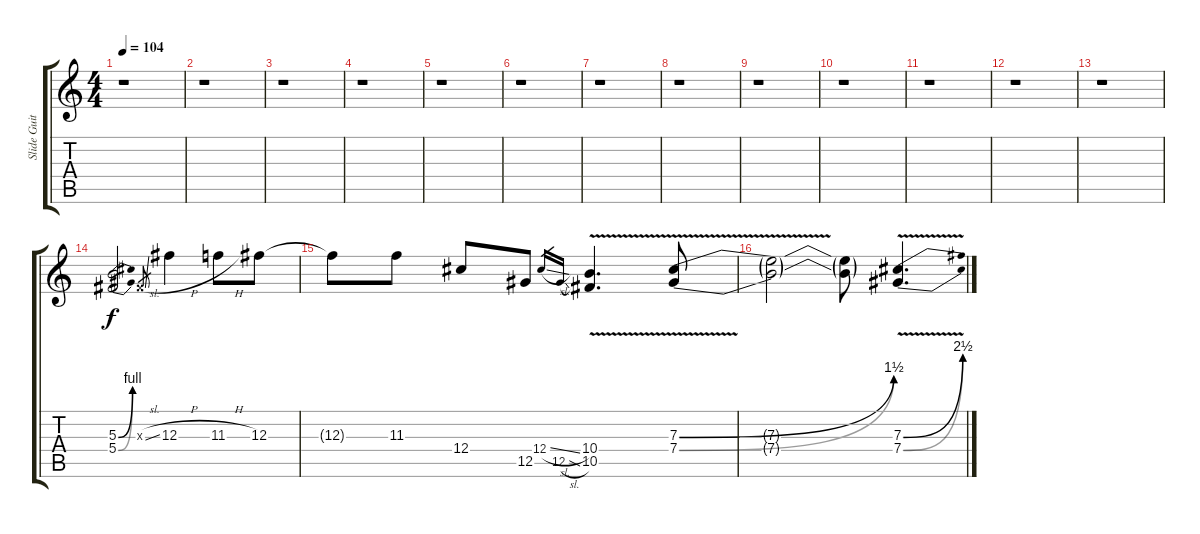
\track ("Slide Guitar" "Slide Guit") {instrument overdrivenguitar}
\staff {score tabs}
\tuning (Eb4 Bb3 Gb3 Db3 Ab2 Eb2) {hide}
\ts (4 4)
\tempo 104
\clef g2
\ks c
r.1{dy f instrument overdrivenguitar} |
r.1 |
r.1 |
r.1 |
r.1 |
r.1 |
r.1 |
r.1 |
r.1 |
r.1 |
r.1 |
r.1 |
r.1 |
(5.3{be (bend 0 0 60 4)} 5.4{be (bend 0 0 60 4)}).2 0.3{sl x}.8{gr} 12.3{h}.4 11.3{h}.8 12.3.8 |
12.3{t}.8 11.3.8 12.4.8 12.5.8 12.4{sl}.16{gr} 12.5{sl}.16{gr} (10.4{v} 10.5{v}).4{d} (7.3{be (bend 0 0 60 6) v} 7.4{be (bend 0 0 60 6) v}).8 |
(7.3{t} 7.4{t}).2 (7.3{t} 7.4{t}).8 (7.3{be (bend 0 0 60 10) v} 7.4{be (bend 0 0 60 10) v}).4{d}
